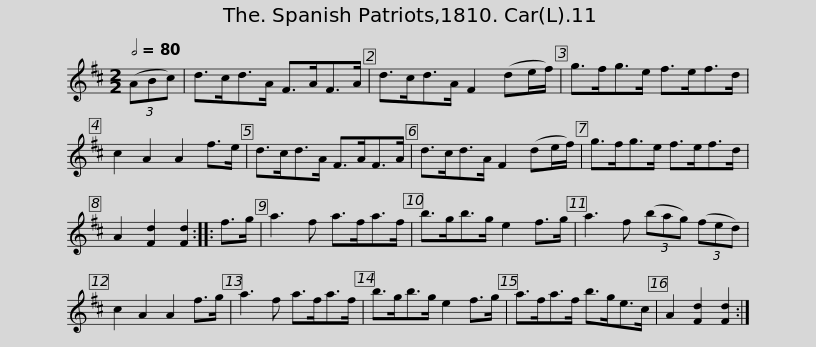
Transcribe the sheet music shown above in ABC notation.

X:1
L:1/8
Q:1/2=80
M:2/2
I:linebreak $
K:D
V:1 treble
V:1
 (3(ABc) | d>cd>A F>AF>A | d>cd>A F2 (de/f/) | g>fg>e f>ef>d | c2 A2 A2 f>e |$ %5
 d>cd>A F>AF>A | d>cd>A F2 (de/f/) | g>fg>e f>ef>d | A2 [Fd]2 [Fd]2 :: f>g | %10
 a3 f a>fa>f |$ b>gb>g e2 f>g | a3 f (3(bag) (3(fed) | c2 A2 A2 f>g | a3 f a>fa>f | %15
 b>gb>g e2 f>g |$ a>fa>f b>ge>c | A2 [Fd]2 [Fd]2 :| %18
